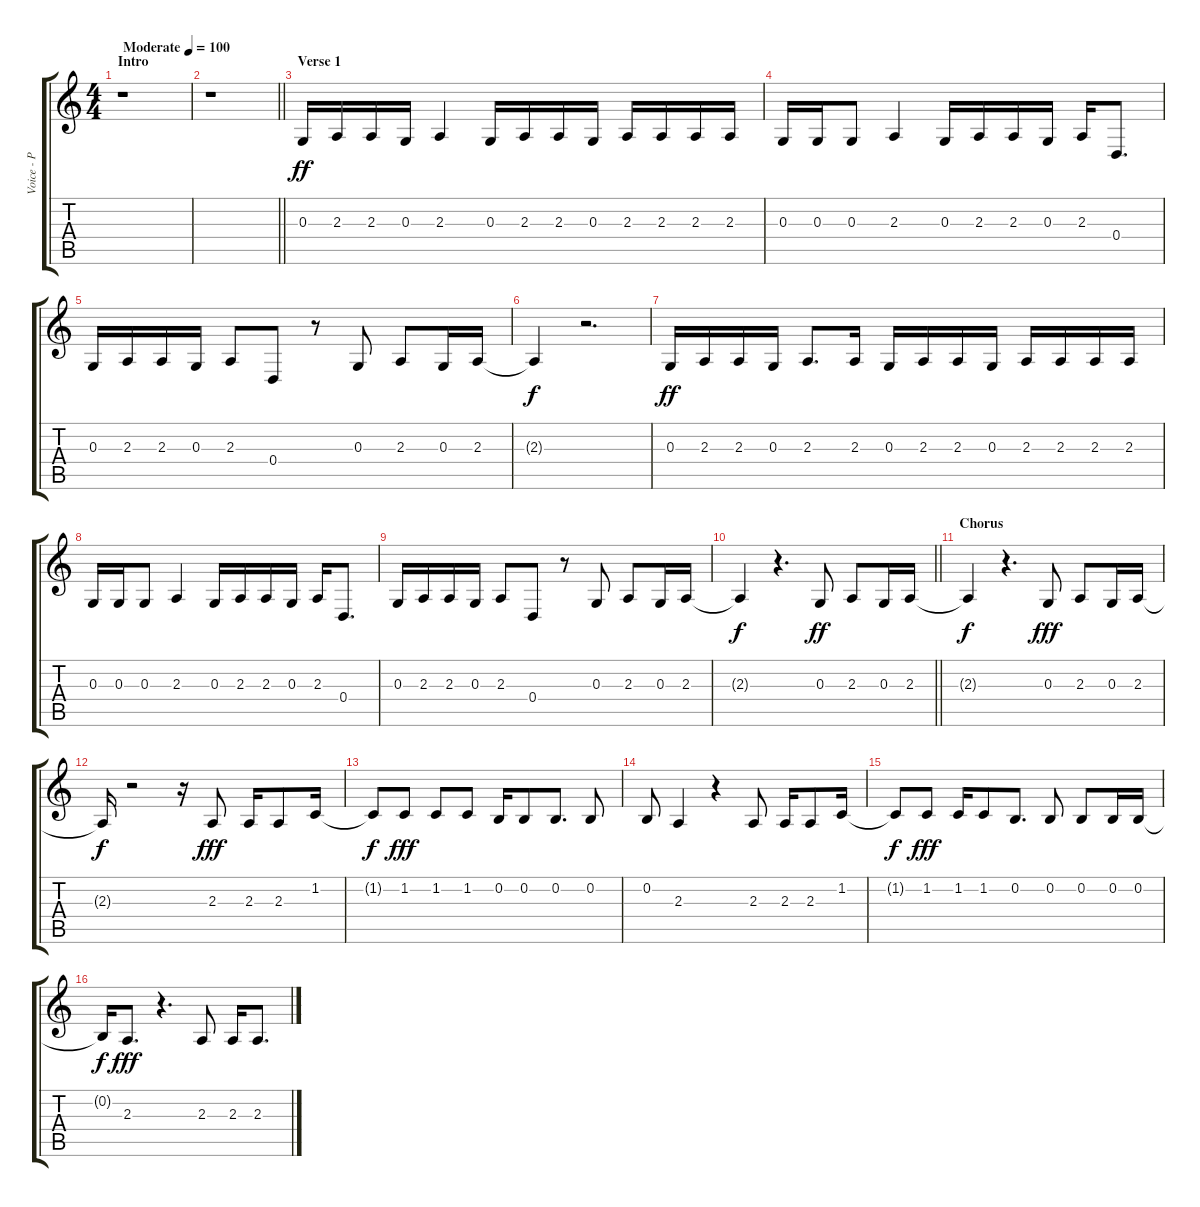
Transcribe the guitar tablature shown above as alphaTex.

\track ("Voice - P" "Voice - P") {instrument baritonesax}
\staff {score tabs}
\tuning (E4 B3 G3 D3 A2 E2) {hide}
\ts (4 4)
\section ("" "Intro")
\tempo (100 "Moderate")
\clef g2
\ks c
r.1{dy ff instrument baritonesax} |
\barLineRight lightlight
r.1 |
\section ("" "Verse 1")
0.3.16 2.3.16 2.3.16 0.3.16 2.3.4 0.3.16 2.3.16 2.3.16 0.3.16 2.3.16 2.3.16 2.3.16 2.3.16 |
0.3.16 0.3.16 0.3.8 2.3.4 0.3.16 2.3.16 2.3.16 0.3.16 2.3.16 0.4.8{d} |
0.3.16 2.3.16 2.3.16 0.3.16 2.3.8 0.4.8 r.8 0.3.8 2.3.8 0.3.16 2.3.16 |
2.3{t}.4{dy f} r.2{d} |
0.3.16{dy ff} 2.3.16 2.3.16 0.3.16 2.3.8{d} 2.3.16 0.3.16 2.3.16 2.3.16 0.3.16 2.3.16 2.3.16 2.3.16 2.3.16 |
0.3.16 0.3.16 0.3.8 2.3.4 0.3.16 2.3.16 2.3.16 0.3.16 2.3.16 0.4.8{d} |
0.3.16 2.3.16 2.3.16 0.3.16 2.3.8 0.4.8 r.8 0.3.8 2.3.8 0.3.16 2.3.16 |
\barLineRight lightlight
2.3{t}.4{dy f} r.4{d} 0.3.8{dy ff} 2.3.8 0.3.16 2.3.16 |
\section ("" "Chorus")
2.3{t}.4{dy f} r.4{d} 0.3.8{dy fff} 2.3.8 0.3.16 2.3.16 |
2.3{t}.16{dy f} r.2 r.16 2.3.8{dy fff} 2.3.16 2.3.8 1.2.16 |
1.2{t}.8{dy f} 1.2.8{dy fff} 1.2.8 1.2.8 0.2.16 0.2.8 0.2.8{d} 0.2.8 |
0.2.8 2.3.4 r.4 2.3.8 2.3.16 2.3.8 1.2.16 |
1.2{t}.8{dy f} 1.2.8{dy fff} 1.2.16 1.2.8 0.2.8{d} 0.2.8 0.2.8 0.2.16 0.2.16 |
0.2{t}.16{dy f} 2.3.8{d dy fff} r.4{d} 2.3.8 2.3.16 2.3.8{d}
